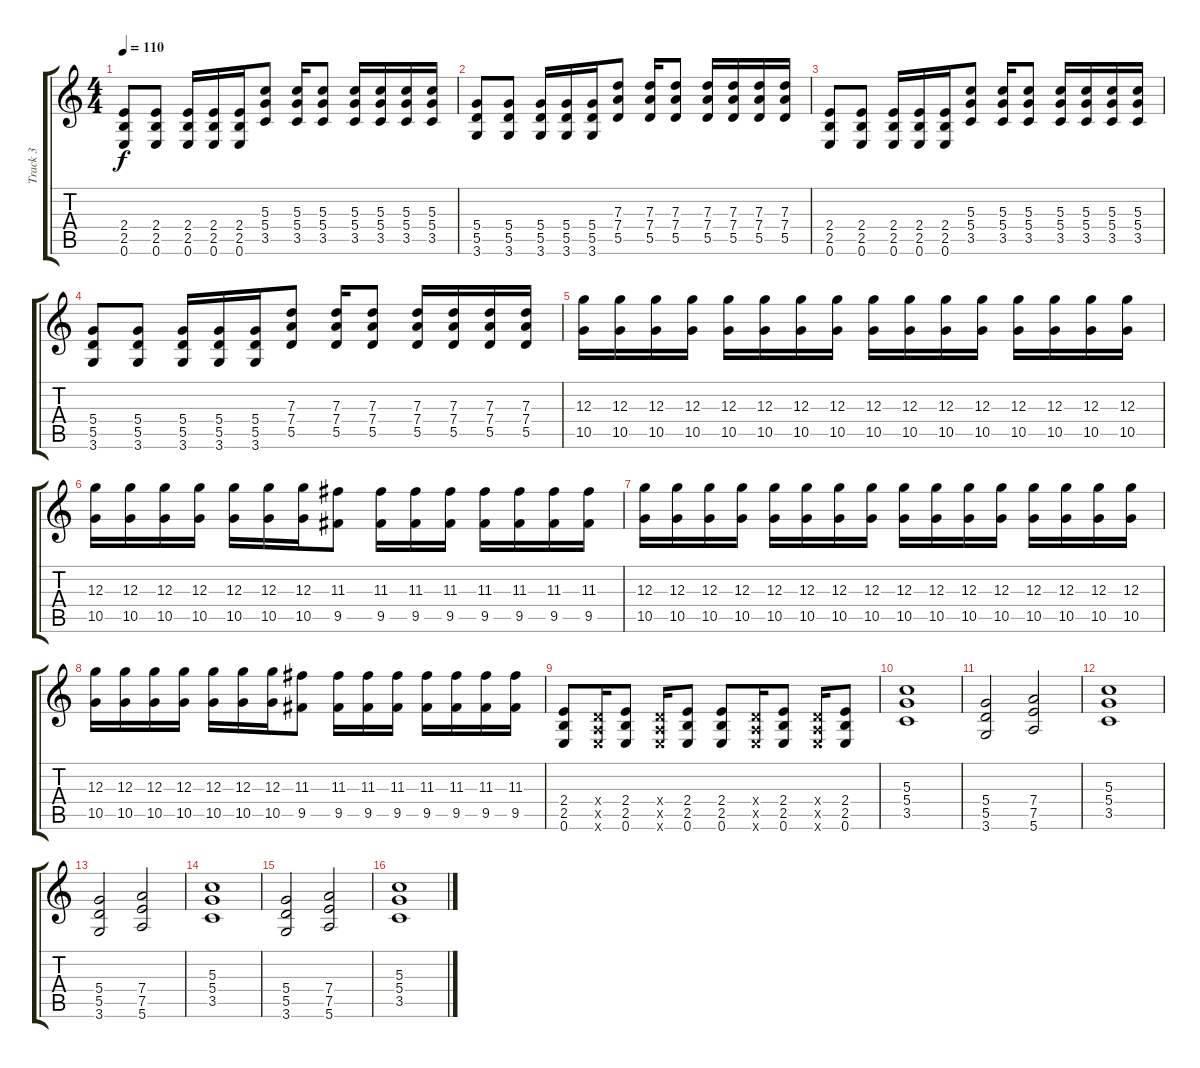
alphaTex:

\track ("Track 3" "Track 3") {instrument overdrivenguitar}
\staff {score tabs}
\tuning (E4 B3 G3 D3 A2 E2) {hide}
\ts (4 4)
\tempo 110
\clef g2
\ks c
(2.4 2.5 0.6).8{dy f} (2.4 2.5 0.6).8 (2.4 2.5 0.6).16 (2.4 2.5 0.6).16 (2.4 2.5 0.6).16 (5.3 5.4 3.5).8 (5.3 5.4 3.5).16 (5.3 5.4 3.5).8 (5.3 5.4 3.5).16 (5.3 5.4 3.5).16 (5.3 5.4 3.5).16 (5.3 5.4 3.5).16 |
(5.4 5.5 3.6).8 (5.4 5.5 3.6).8 (5.4 5.5 3.6).16 (5.4 5.5 3.6).16 (5.4 5.5 3.6).16 (7.3 7.4 5.5).8 (7.3 7.4 5.5).16 (7.3 7.4 5.5).8 (7.3 7.4 5.5).16 (7.3 7.4 5.5).16 (7.3 7.4 5.5).16 (7.3 7.4 5.5).16 |
(2.4 2.5 0.6).8 (2.4 2.5 0.6).8 (2.4 2.5 0.6).16 (2.4 2.5 0.6).16 (2.4 2.5 0.6).16 (5.3 5.4 3.5).8 (5.3 5.4 3.5).16 (5.3 5.4 3.5).8 (5.3 5.4 3.5).16 (5.3 5.4 3.5).16 (5.3 5.4 3.5).16 (5.3 5.4 3.5).16 |
(5.4 5.5 3.6).8 (5.4 5.5 3.6).8 (5.4 5.5 3.6).16 (5.4 5.5 3.6).16 (5.4 5.5 3.6).16 (7.3 7.4 5.5).8 (7.3 7.4 5.5).16 (7.3 7.4 5.5).8 (7.3 7.4 5.5).16 (7.3 7.4 5.5).16 (7.3 7.4 5.5).16 (7.3 7.4 5.5).16 |
(12.3 10.5).16 (12.3 10.5).16 (12.3 10.5).16 (12.3 10.5).16 (12.3 10.5).16 (12.3 10.5).16 (12.3 10.5).16 (12.3 10.5).16 (12.3 10.5).16 (12.3 10.5).16 (12.3 10.5).16 (12.3 10.5).16 (12.3 10.5).16 (12.3 10.5).16 (12.3 10.5).16 (12.3 10.5).16 |
(12.3 10.5).16 (12.3 10.5).16 (12.3 10.5).16 (12.3 10.5).16 (12.3 10.5).16 (12.3 10.5).16 (12.3 10.5).16 (11.3 9.5).8 (11.3 9.5).16 (11.3 9.5).16 (11.3 9.5).16 (11.3 9.5).16 (11.3 9.5).16 (11.3 9.5).16 (11.3 9.5).16 |
(12.3 10.5).16 (12.3 10.5).16 (12.3 10.5).16 (12.3 10.5).16 (12.3 10.5).16 (12.3 10.5).16 (12.3 10.5).16 (12.3 10.5).16 (12.3 10.5).16 (12.3 10.5).16 (12.3 10.5).16 (12.3 10.5).16 (12.3 10.5).16 (12.3 10.5).16 (12.3 10.5).16 (12.3 10.5).16 |
(12.3 10.5).16 (12.3 10.5).16 (12.3 10.5).16 (12.3 10.5).16 (12.3 10.5).16 (12.3 10.5).16 (12.3 10.5).16 (11.3 9.5).8 (11.3 9.5).16 (11.3 9.5).16 (11.3 9.5).16 (11.3 9.5).16 (11.3 9.5).16 (11.3 9.5).16 (11.3 9.5).16 |
(2.4 2.5 0.6).8 (0.4{x} 0.5{x} 0.6{x}).16 (2.4 2.5 0.6).8 (0.4{x} 0.5{x} 0.6{x}).16 (2.4 2.5 0.6).8 (2.4 2.5 0.6).8 (0.4{x} 0.5{x} 0.6{x}).16 (2.4 2.5 0.6).8 (0.4{x} 0.5{x} 0.6{x}).16 (2.4 2.5 0.6).8 |
(5.3 5.4 3.5).1 |
(5.4 5.5 3.6).2 (7.4 7.5 5.6).2 |
(5.3 5.4 3.5).1 |
(5.4 5.5 3.6).2 (7.4 7.5 5.6).2 |
(5.3 5.4 3.5).1 |
(5.4 5.5 3.6).2 (7.4 7.5 5.6).2 |
(5.3 5.4 3.5).1
